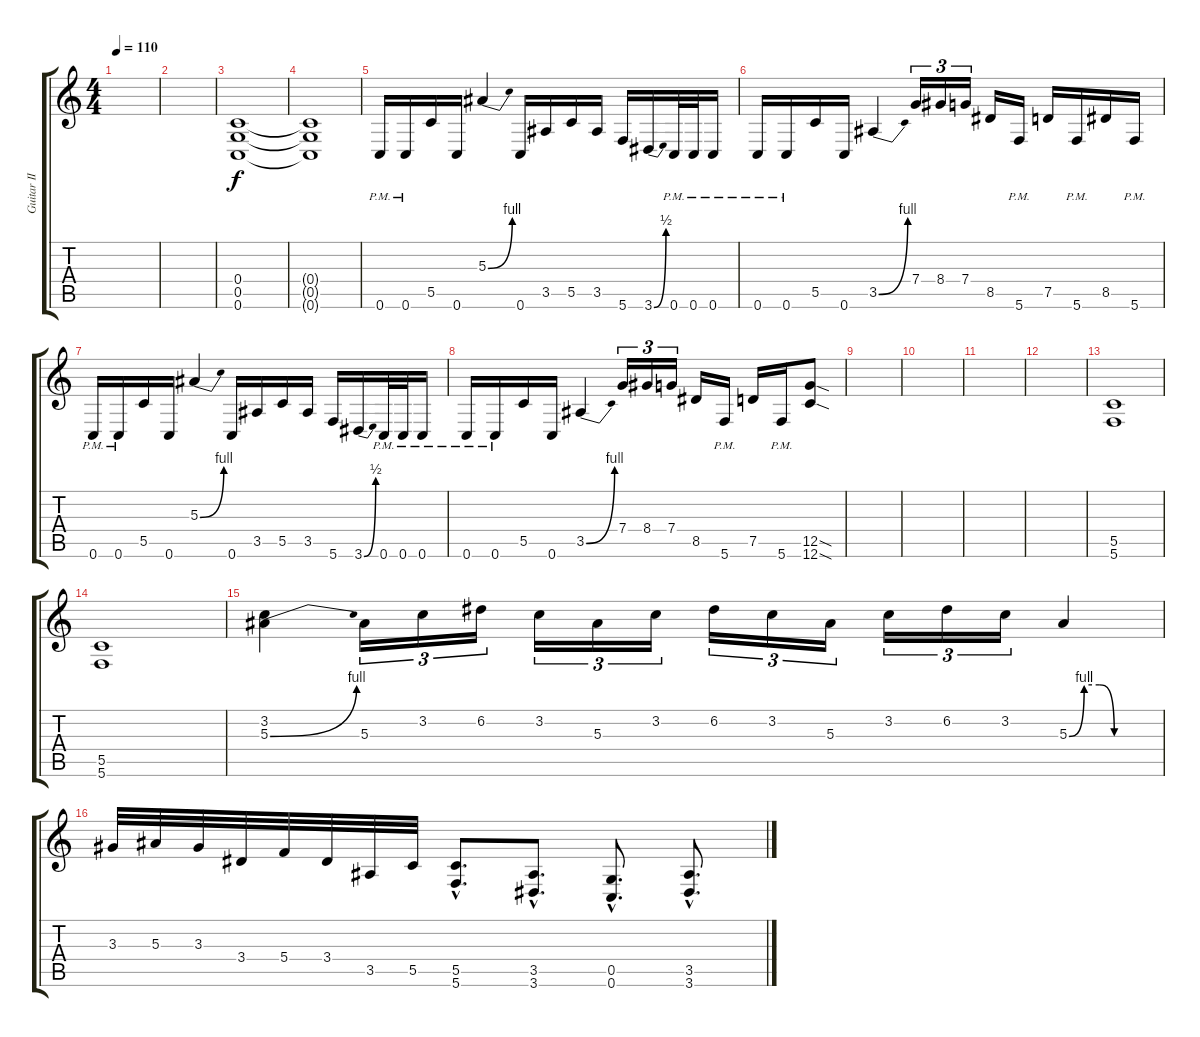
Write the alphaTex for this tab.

\track ("Guitar II" "Guitar II") {instrument distortionguitar}
\staff {score tabs}
\tuning (D4 A3 F3 C3 G2 C2) {hide}
\ts (4 4)
\tempo 110
\clef g2
\ks c
|
|
(0.4 0.5 0.6).1 |
(0.4{t} 0.5{t} 0.6{t}).1 |
0.6{pm}.16 0.6{pm}.16 5.5.16 0.6.16 5.3{be (bend 0 0 60 4)}.4 0.6.16 3.5.16 5.5.16 3.5.16 5.6.16 3.6{be (bend 0 0 60 2)}.16 0.6{pm}.32 0.6{pm}.32 0.6{pm}.16 |
0.6{pm}.16 0.6{pm}.16 5.5.16 0.6.16 3.5{be (bend 0 0 60 4)}.4 7.4.16{tu (3 2)} 8.4.16{tu (3 2)} 7.4.16{tu (3 2)} 8.5.16 5.6{pm}.16 7.5.16 5.6{pm}.16 8.5.16 5.6{pm}.16 |
0.6{pm}.16 0.6{pm}.16 5.5.16 0.6.16 5.3{be (bend 0 0 60 4)}.4 0.6.16 3.5.16 5.5.16 3.5.16 5.6.16 3.6{be (bend 0 0 60 2)}.16 0.6{pm}.32 0.6{pm}.32 0.6{pm}.16 |
0.6{pm}.16 0.6{pm}.16 5.5.16 0.6.16 3.5{be (bend 0 0 60 4)}.4 7.4.16{tu (3 2)} 8.4.16{tu (3 2)} 7.4.16{tu (3 2)} 8.5.16 5.6{pm}.16 7.5.16 5.6{pm}.16 (12.5{sod} 12.6{sod}).8 |
|
|
|
|
(5.5 5.6).1 |
(5.5 5.6).1 |
(3.2 5.3{be (bend 0 0 60 4)}).4 5.3.16{tu (3 2)} 3.2.16{tu (3 2)} 6.2.16{tu (3 2)} 3.2.16{tu (3 2)} 5.3.16{tu (3 2)} 3.2.16{tu (3 2)} 6.2.16{tu (3 2)} 3.2.16{tu (3 2)} 5.3.16{tu (3 2)} 3.2.16{tu (3 2)} 6.2.16{tu (3 2)} 3.2.16{tu (3 2)} 5.3{be (custom 0 0 10 4 20 4 30 0 60 0)}.4 |
3.3.32 5.3.32 3.3.32 3.4.32 5.4.32 3.4.32 3.5.32 5.5.32 (5.5{hac} 5.6{hac}).8{d} (3.5{hac} 3.6{hac}).8{d} (0.5{hac} 0.6{hac}).8{d} (3.5{hac} 3.6{hac}).8{d}
